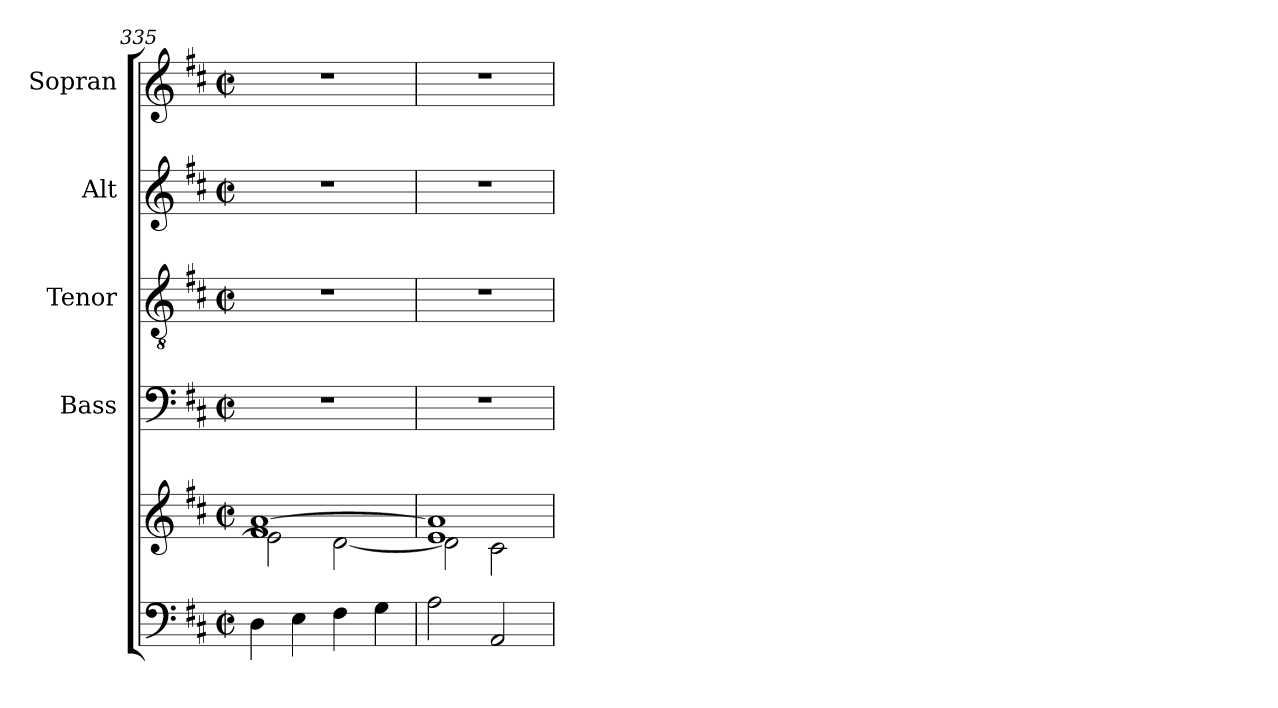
**kern	**kern	**kern	**kern	**kern	**kern
*part5	*part5	*part4	*part3	*part2	*part1
*staff6	*staff5	*staff4	*staff3	*staff2	*staff1
*	*	*I"Bass	*I"Tenor	*I"Alt	*I"Sopran
*	*	*I'B.	*I'T.	*I'A.	*I'S.
*clefF4	*clefG2	*clefF4	*clefGv2	*clefG2	*clefG2
*k[f#c#]	*k[f#c#]	*k[f#c#]	*k[f#c#]	*k[f#c#]	*k[f#c#]
*D:	*D:	*D:	*D:	*D:	*D:
*M2/2	*M2/2	*M2/2	*M2/2	*M2/2	*M2/2
*met(c|)	*met(c|)	*met(c|)	*met(c|)	*met(c|)	*met(c|)
=335	=335	=335	=335	=335	=335
*	*^	*	*	*	*
4D\	1f# [>1a	2e\]	1r	1r	1r	1r
4E\	.	.	.	.	.	.
4F#\	.	[<2d\	.	.	.	.
4G\	.	.	.	.	.	.
=336	=336	=336	=336	=336	=336	=336
2A\	1e 1a]	2d\]	1r	1r	1r	1r
2AA/	.	2c#\	.	.	.	.
*	*v	*v	*	*	*	*
=	=	=	=	=	=
*-	*-	*-	*-	*-	*-
